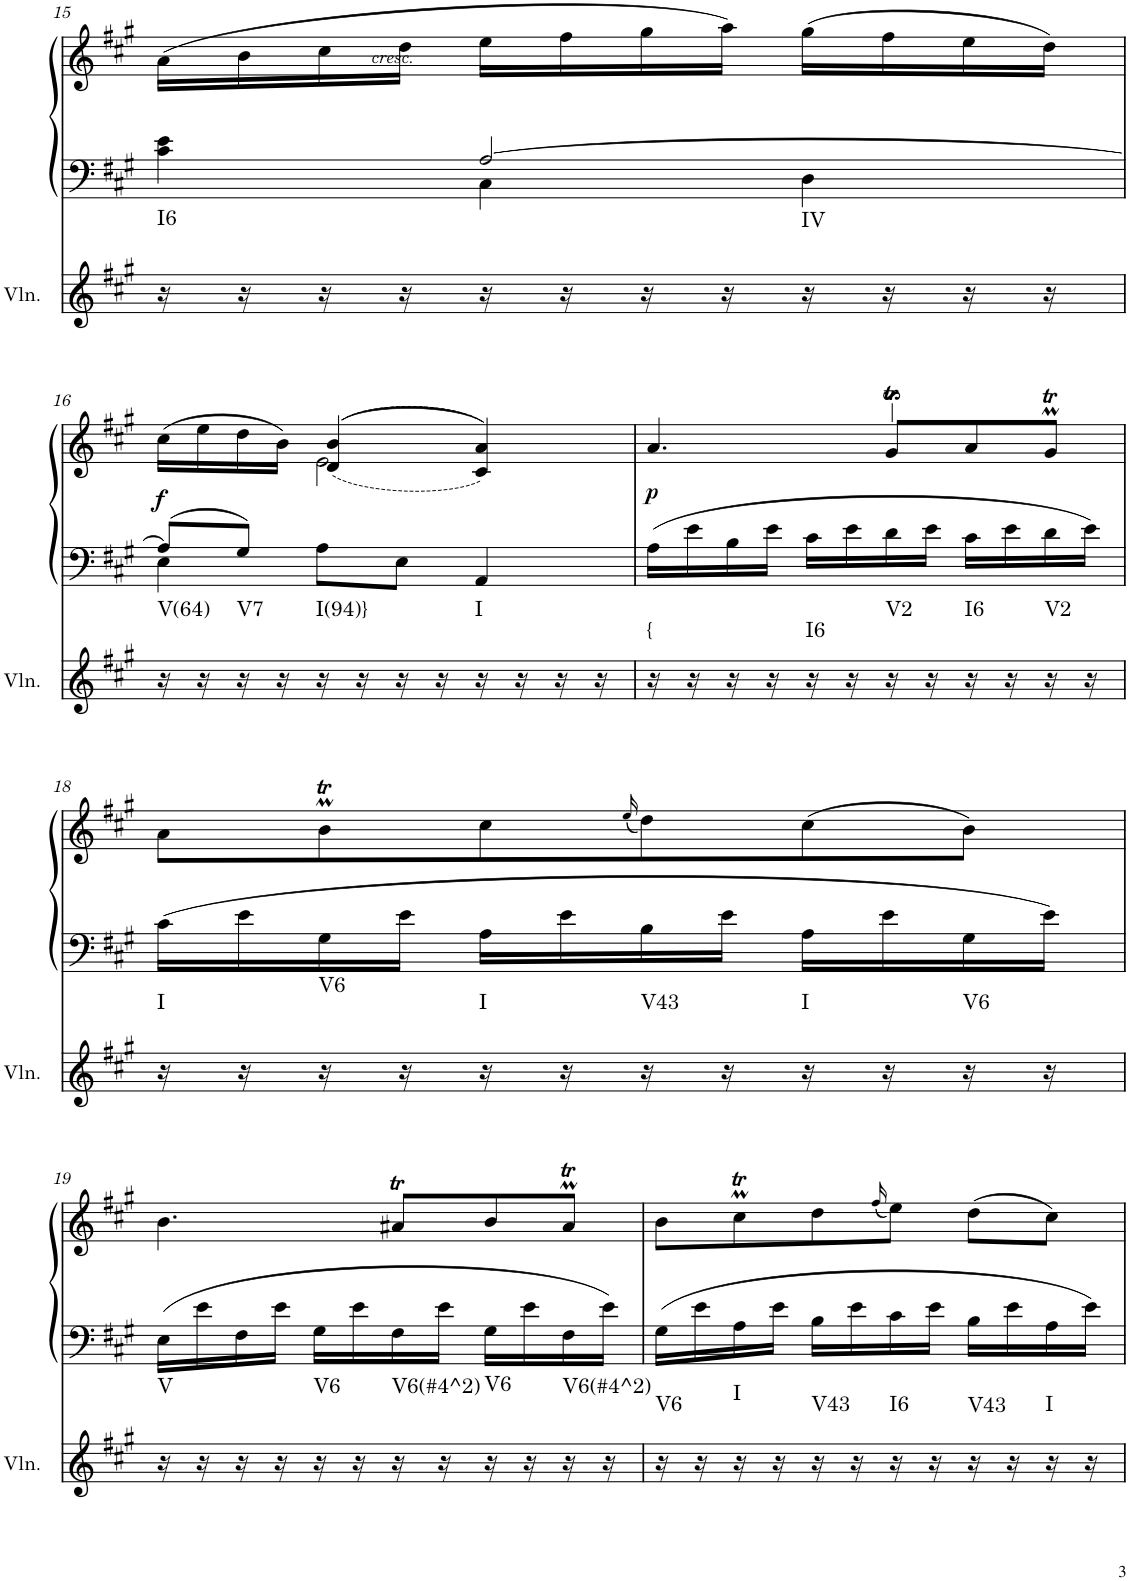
**kern	**harte	**kern	**kern	**dynam
*part2	*part2	*part1	*part1	*part1
*staff3	*	*staff2	*staff1	*staff1/2
*I"Violin	*	*I"unbenannt2	*	*
*I'Vln.	*	*	*	*
!!LO:PB:g=z
*clefG2	*	*clefF4	*clefG2	*
*k[f#c#g#]	*	*k[f#c#g#]	*k[f#c#g#]	*
*M3/4	*	*M3/4	*M3/4	*
=15	=15	=15	=15	=15
*	*	*^	*	*
!	!LO:H:kt=I6	!	!	!	!
16r	N	4c#\ 4e\	4ryy	(16a\LL	.
16r	.	.	.	16b\	.
!	!	!	!	!LO:TX:a:i:t=cresc.	!
16r	.	.	.	16cc#\	.
16r	.	.	.	16dd\JJ	.
16r	.	[2A/	4C#\	16ee\LL	.
16r	.	.	.	16ff#\	.
16r	.	.	.	16gg#\	.
16r	.	.	.	16aa\JJ)	.
!	!LO:H:kt=IV	!	!	!	!
16r	N	.	4D\	(16gg#\LL	.
16r	.	.	.	16ff#\	.
16r	.	.	.	16ee\	.
16r	.	.	.	16dd\JJ)	.
!!LO:LB:g=z
=16	=16	=16	=16	=16	=16
*	*	*	*	*^	*
!	!LO:H:kt=V(64)	!	!	!	!	!LO:DY:b
16r	N	8A/L]	4E\	(>16cc#\LL	4ryy	f
16r	.	.	.	16ee\	.	.
!	!LO:H:kt=V7	!	!	!	!	!
16r	N	8G#/J	.	16dd\	.	.
16r	.	.	.	16b\JJ)	.	.
!	!LO:H:kt=I(94)}	!	!	!	!	!
16r	N	2ryy	8A\L	(<((4d/ 4b/	2e\	.
16r	.	.	.	.	.	.
16r	.	.	8E\J	.	.	.
16r	.	.	.	.	.	.
!	!LO:H:kt=I	!	!	!	!	!
16r	N	.	4AA/	4c#/ 4a/)))	.	.
16r	.	.	.	.	.	.
16r	.	.	.	.	.	.
16r	.	.	.	.	.	.
*	*	*v	*v	*	*	*
*	*	*	*v	*v	*
=17	=17	=17	=17	=17
!	!LO:H:kt={	!	!	!LO:DY:b
16r	N	16A\LL	4.a/	p
16r	.	16e\	.	.
16r	.	16B\	.	.
16r	.	16e\JJ	.	.
!	!LO:H:kt=I6	!	!	!
16r	N	16c#\LL	.	.
16r	.	16e\	.	.
!	!LO:H:kt=V2	!	!	!
16r	N	16d\	8g#s$sSt/L	.
16r	.	16e\JJ	.	.
!	!LO:H:kt=I6	!	!	!
16r	N	16c#\LL	8a/	.
16r	.	16e\	.	.
!	!LO:H:kt=V2	!	!	!
16r	N	16d\	8g#mt/J	.
16r	.	16e\JJ	.	.
!!LO:LB:g=z
=18	=18	=18	=18	=18
!	!LO:H:kt=I	!	!	!
16r	N	16c#\LL	8a\L	.
16r	.	16e\	.	.
!	!LO:H:kt=V6	!	!	!
16r	N	16G#\	8bMT\	.
16r	.	16e\JJ	.	.
!	!LO:H:kt=I	!	!	!
16r	N	16A\LL	8cc#\	.
16r	.	16e\	.	.
.	.	.	(16qee/	.
!	!LO:H:kt=V43	!	!	!
16r	N	16B\	8dd\)	.
16r	.	16e\JJ	.	.
!	!LO:H:kt=I	!	!	!
16r	N	16A\LL	(8cc#\	.
16r	.	16e\	.	.
!	!LO:H:kt=V6	!	!	!
16r	N	16G#\	8b\J)	.
16r	.	16e\JJ	.	.
!!LO:LB:g=z
=19	=19	=19	=19	=19
!	!LO:H:kt=V	!	!	!
16r	N	16E\LL	4.b\	.
16r	.	16e\	.	.
16r	.	16F#\	.	.
16r	.	16e\JJ	.	.
!	!LO:H:kt=V6	!	!	!
16r	N	16G#\LL	.	.
16r	.	16e\	.	.
!	!LO:H:kt=V6(#4^2)	!	!	!
16r	N	16F#\	8a#Xt/L	.
16r	.	16e\JJ	.	.
!	!LO:H:kt=V6	!	!	!
16r	N	16G#\LL	8b/	.
16r	.	16e\	.	.
!	!LO:H:kt=V6(#4^2)	!	!	!
16r	N	16F#\	8a#tm/J	.
16r	.	16e\JJ	.	.
=20	=20	=20	=20	=20
!	!LO:H:kt=V6	!	!	!
16r	N	16G#\LL	8b\L	.
16r	.	16e\	.	.
!	!LO:H:kt=I	!	!	!
16r	N	16A\	8cc#mt\	.
16r	.	16e\JJ	.	.
!	!LO:H:kt=V43	!	!	!
16r	N	16B\LL	8dd\	.
16r	.	16e\	.	.
.	.	.	(16qff#/	.
!	!LO:H:kt=I6	!	!	!
16r	N	16c#\	8ee\J)	.
16r	.	16e\JJ	.	.
!	!LO:H:kt=V43	!	!	!
16r	N	16B\LL	(8dd\L	.
16r	.	16e\	.	.
!	!LO:H:kt=I	!	!	!
16r	N	16A\	8cc#\J)	.
16r	.	16e\JJ	.	.
=	=	=	=	=
*-	*-	*-	*-	*-
